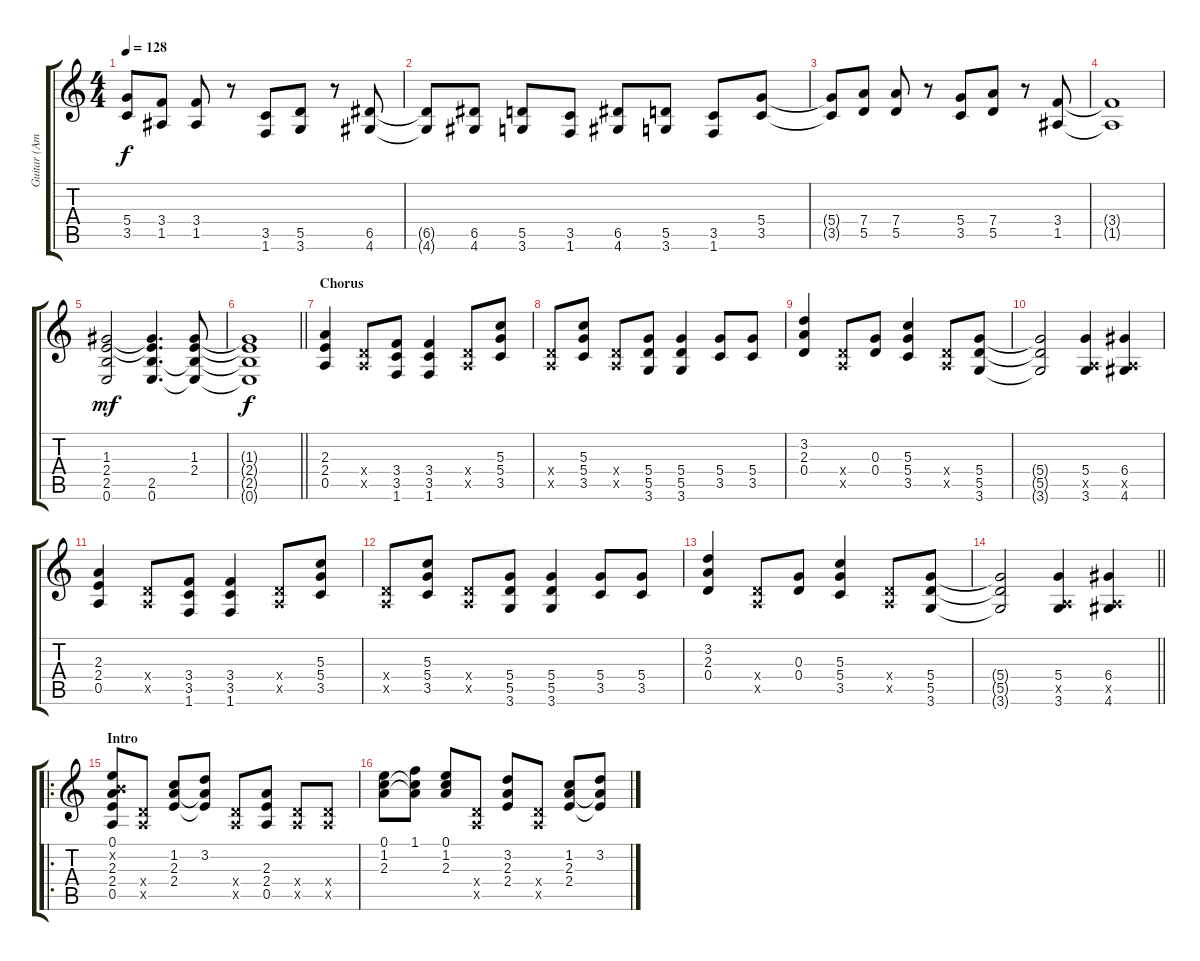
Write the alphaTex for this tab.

\track ("Guitar (Amen)" "Guitar (Am") {instrument distortionguitar}
\staff {score tabs}
\tuning (E4 B3 G3 D3 A2 E2) {hide}
\ts (4 4)
\tempo 128
\clef g2
\ks c
(5.4{t} 3.5{t}).8{dy f} (3.4 1.5).8 (3.4 1.5).8 r.8 (3.5 1.6).8 (5.5 3.6).8 r.8 (6.5 4.6).8 |
(6.5{t} 4.6{t}).8 (6.5 4.6).8 (5.5 3.6).8 (3.5 1.6).8 (6.5 4.6).8 (5.5 3.6).8 (3.5 1.6).8 (5.4 3.5).8 |
(5.4{t} 3.5{t}).8 (7.4 5.5).8 (7.4 5.5).8 r.8 (5.4 3.5).8 (7.4 5.5).8 r.8 (3.4 1.5).8 |
(3.4{t} 1.5{t}).1 |
(1.3 2.4 2.5 0.6).2{dy mf} (1.3{t} 2.4{t} 2.5 0.6).4{d} (1.3 2.4 2.5{t} 0.6{t}).8 |
\barLineRight lightlight
(1.3{t} 2.4{t} 2.5{t} 0.6{t}).1{dy f} |
\section ("" "Chorus")
(2.3 2.4 0.5).4 (0.4{x} 0.5{x}).8 (3.4 3.5 1.6).8 (3.4 3.5 1.6).4 (0.4{x} 0.5{x}).8 (5.3 5.4 3.5).8 |
(0.4{x} 0.5{x}).8 (5.3 5.4 3.5).8 (0.4{x} 0.5{x}).8 (5.4 5.5 3.6).8 (5.4 5.5 3.6).4 (5.4 3.5).8 (5.4 3.5).8 |
(3.2 2.3 0.4).4 (0.4{x} 0.5{x}).8 (0.3 0.4).8 (5.3 5.4 3.5).4 (0.4{x} 0.5{x}).8 (5.4 5.5 3.6).8 |
(5.4{t} 5.5{t} 3.6{t}).2 (5.4 0.5{x} 3.6).4 (6.4 0.5{x} 4.6).4 |
(2.3 2.4 0.5).4 (0.4{x} 0.5{x}).8 (3.4 3.5 1.6).8 (3.4 3.5 1.6).4 (0.4{x} 0.5{x}).8 (5.3 5.4 3.5).8 |
(0.4{x} 0.5{x}).8 (5.3 5.4 3.5).8 (0.4{x} 0.5{x}).8 (5.4 5.5 3.6).8 (5.4 5.5 3.6).4 (5.4 3.5).8 (5.4 3.5).8 |
(3.2 2.3 0.4).4 (0.4{x} 0.5{x}).8 (0.3 0.4).8 (5.3 5.4 3.5).4 (0.4{x} 0.5{x}).8 (5.4 5.5 3.6).8 |
\barLineRight lightlight
(5.4{t} 5.5{t} 3.6{t}).2 (5.4 0.5{x} 3.6).4 (6.4 0.5{x} 4.6).4 |
\ro
\section ("" "Intro")
(0.1 0.2{x} 2.3 2.4 0.5).8 (0.4{x} 0.5{x}).8 (1.2 2.3 2.4).8 (3.2 2.3{t} 2.4{t}).8 (0.4{x} 0.5{x}).8 (2.3 2.4 0.5).8 (0.4{x} 0.5{x}).8 (0.4{x} 0.5{x}).8 |
(0.1 1.2 2.3).8 (1.1 1.2{t} 2.3{t}).8 (0.1 1.2 2.3).8 (0.4{x} 0.5{x}).8 (3.2 2.3 2.4).8 (0.4{x} 0.5{x}).8 (1.2 2.3 2.4).8 (3.2 2.3{t} 2.4{t}).8
